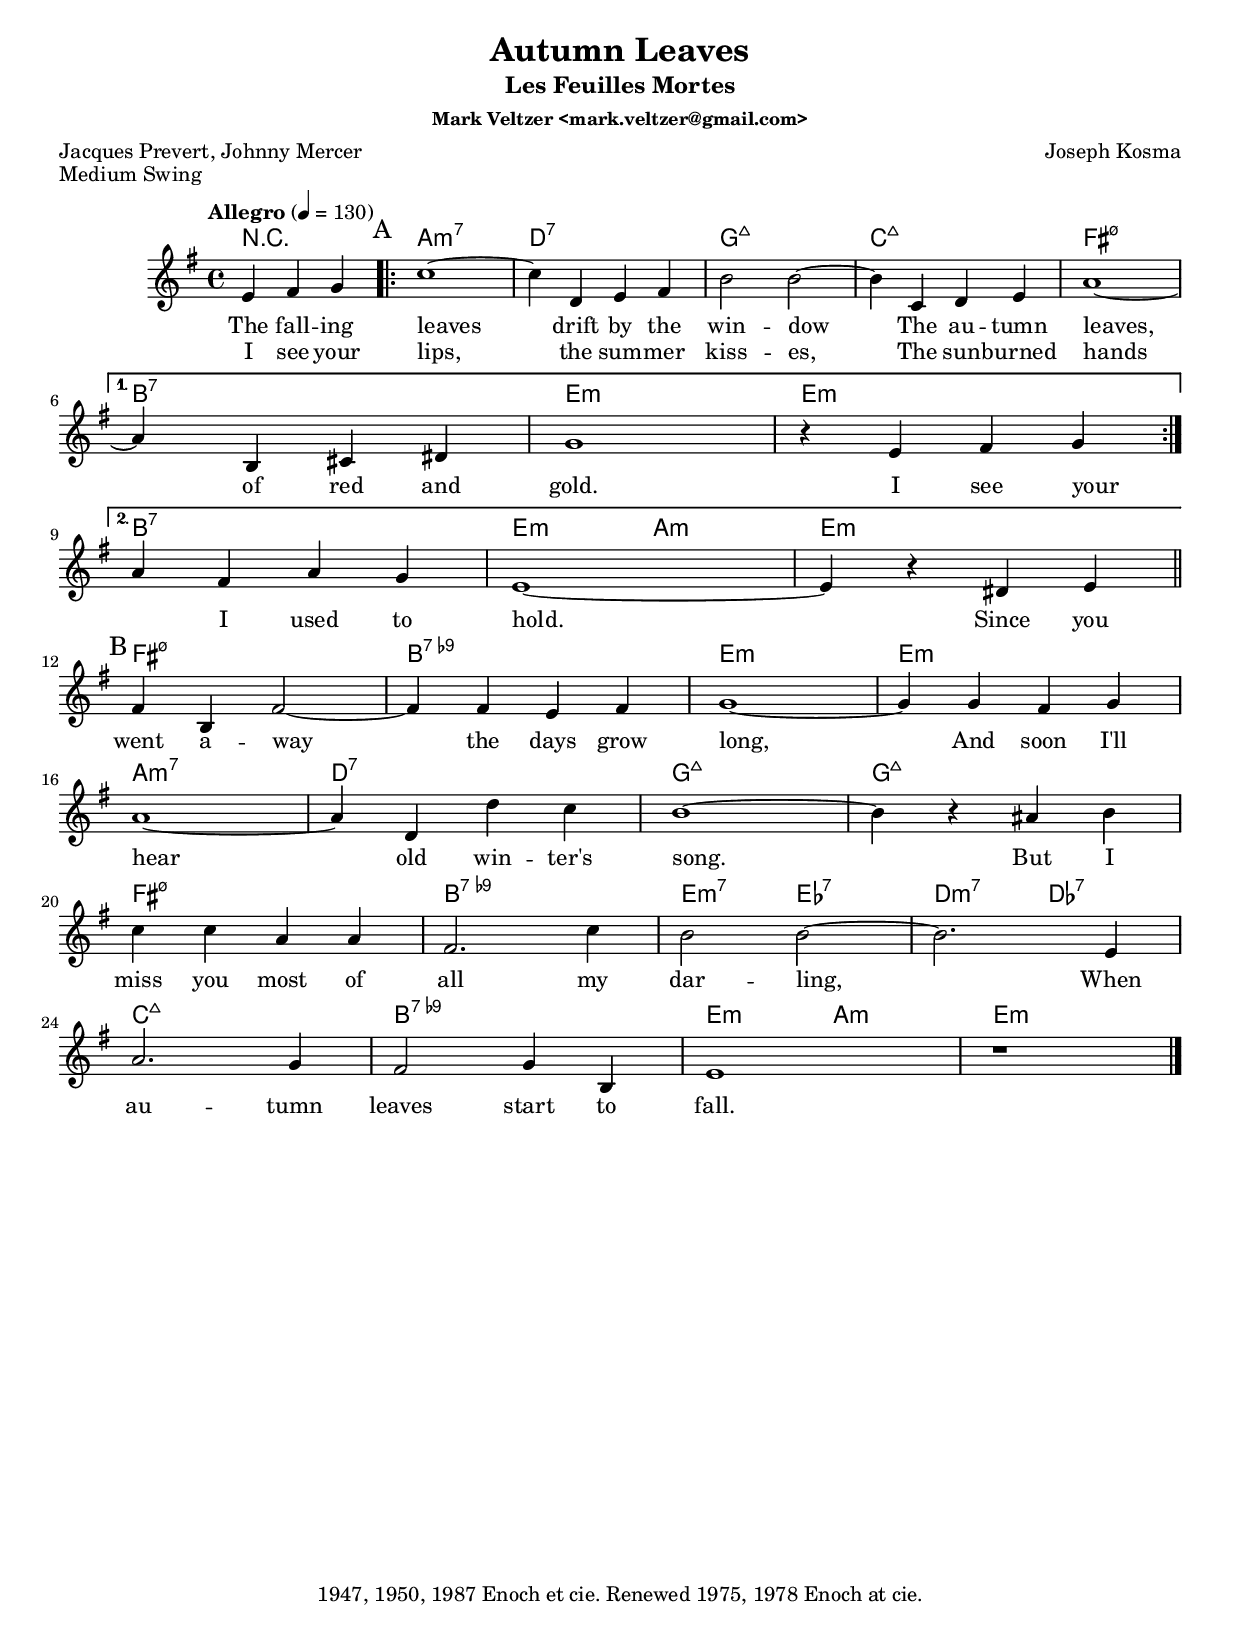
\include "src/include/common.lyi"
\header {
	title="Autumn Leaves"
	subtitle="Les Feuilles Mortes"
	composer="Joseph Kosma"
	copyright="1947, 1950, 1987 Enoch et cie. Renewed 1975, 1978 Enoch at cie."
	poet="Jacques Prevert, Johnny Mercer"
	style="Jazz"
	piece="Medium Swing"
	remark="copied from the real book by Mark Veltzer on Mon May 22 02:18:00 IDT 2006"

	completion="5"
	uuid="8c35acf6-a7c1-11df-9040-0019d11e5a41"
}

myChords=\chordmode {
	\partial 2. r2. |
	\mark "A"
		\repeat volta 2 {
			a1:m7 | d1:7 | g1:maj7 | c1:maj7 | fis1:m7.5- |
		}
		\alternative {
			{
				b1:7 | e1:m | e1:m |
			}
			{
				b1:7 | e2:m a2:m | e1:m |
			}
		}
	\break
	\mark "B"
		fis1:m7.5- | b1:7.9- | e1:m | e1:m |
		a1:m7 | d1:7 | g1:maj7 | g1:maj7 |
		fis1:m7.5- | b1:7.9- | e2:m7 ees2:7 | d2:m7 des2:7 |
		c1:maj7 | b1:7.9- | e2:m a:m | e1:m
	\break
}
myVoice={
	\time 4/4
	\key e \minor
	%% http://en.wikipedia.org/wiki/Tempo
	\tempo "Allegro" 4 = 130

	\partial 2. e'4 fis'4 g'4 |
	\repeat volta 2 {
		c''1~ | c''4 d'4 e'4 fis'4 | b'2 b'2~ | b'4 c'4 d'4 e'4 |
		a'1~ | \break
	}
	\alternative {
		{
			a'4 b4 cis'4 dis'4 | g'1 | r4 e'4 fis'4 g'4 | \break
		}
		{
			a'4 fis'4 a'4 g'4 | e'1~ | e'4 r4 dis'4 e'4 \bar "||" \break
		}
	}
	fis'4 b4 fis'2~ | fis'4 fis'4 e'4 fis'4 | g'1~ | g'4 g'4 fis'4 g'4 | \break
	a'1~ | a'4 d'4 d''4 c''4 | b'1~ | b'4 r4 ais'4 b'4 | \break
	c''4 c''4 a'4 a'4 | fis'2. c''4 | b'2 b'2~ | b'2. e'4 | \break
	a'2. g'4 | fis'2 g'4 b4 | e'1 | r1 \bar "|."
}
myLyrics=\lyricmode {
	The fall -- ing leaves drift by the win -- dow
	The au -- tumn leaves, of red and gold.
	I see your
	
	_ I used to hold. Since you

	went a -- way the days grow long,
	And soon I'll hear old win -- ter's song.
	But I miss you most of all my dar -- ling,
	When au -- tumn leaves start to fall.
}
myLyricsmore=\lyricmode {
	I see your lips, the sum -- mer kiss -- es,
	The sun -- burned hands
}
%% score for printing
\score {
	<<
		\new ChordNames="mychords" \myChords
		\new Voice="myvoice" \myVoice
		\new Lyrics \lyricsto "myvoice" \myLyrics
		\new Lyrics \lyricsto "myvoice" \myLyricsmore
	>>
	\layout {
	}
}
%% score for midi
\score {
	\unfoldRepeats
	<<
		\new ChordNames="mychords" \myChords
		\new Voice="myvoice" \myVoice
	>>
	\midi {
	}
}
